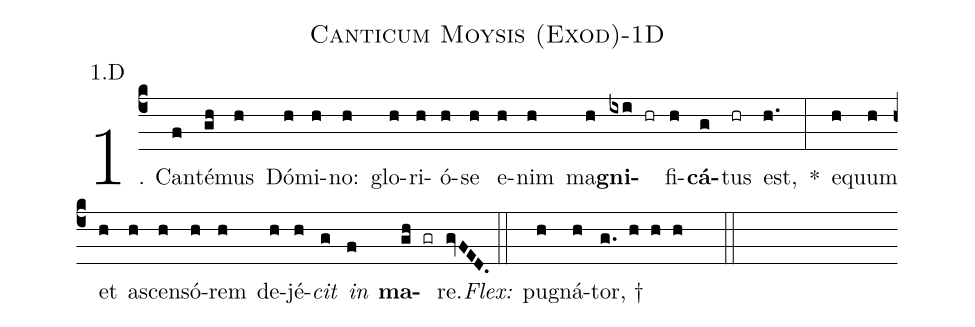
name: Canticum Moysis (Exod)-1D;
annotation: 1.D;
%%
(c4)1. Can(f)té(gh)mus(h) Dó(h)mi(h)no:(h) glo(h)ri(h)ó(h)se(h) e(h)nim(h) ma(h)<b>gni</b>(ixi hr)fi(h)<b>cá</b>(g)tus(hr) est,(h.) *(:) e(h)quum(h) et(h) a(h)scen(h)só(h)rem(h) de(h)jé(h)<i>cit</i>(g) <i>in</i>(f) <b>ma</b>(gh gr)re.(gvFED.) (::)
<i>Flex:</i>()  pu(h)gná(h)tor, †(g. h h h  ::)
